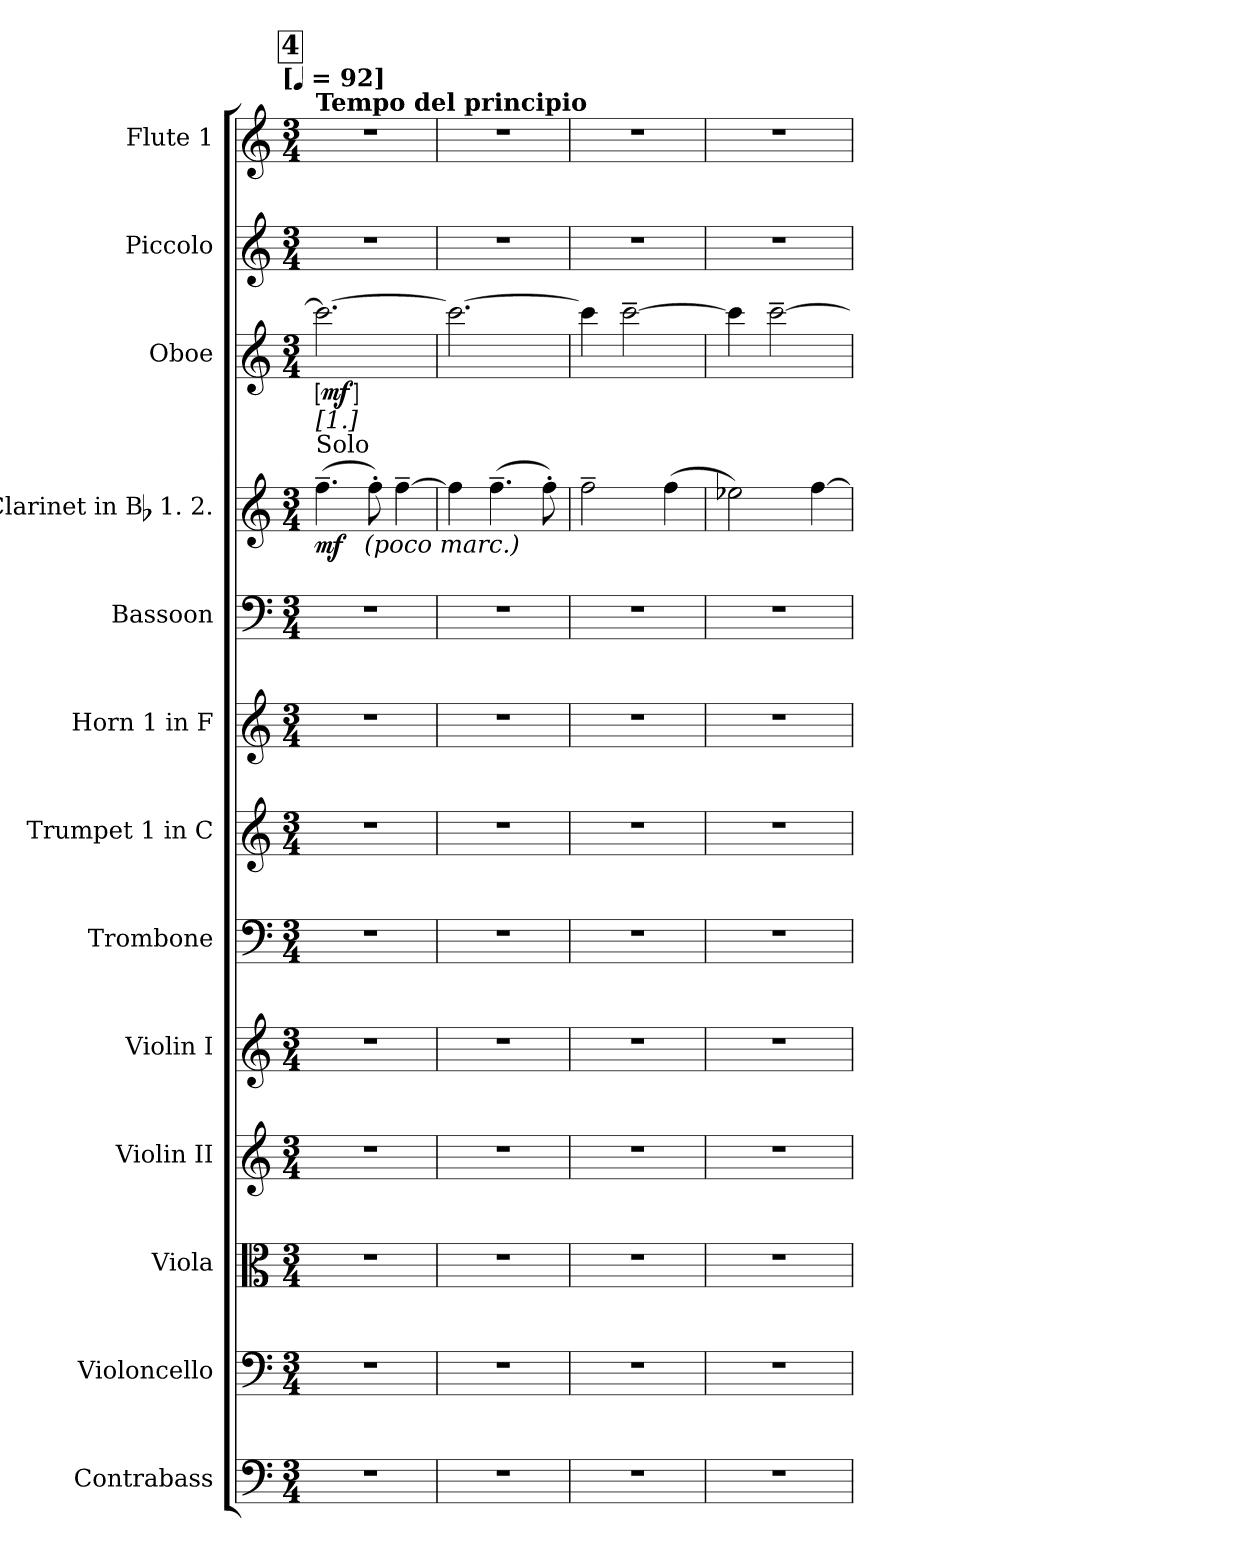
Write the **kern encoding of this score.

**kern	**kern	**kern	**kern	**kern	**kern	**kern	**kern	**kern	**kern	**dynam	**kern	**dynam	**kern	**kern
*part13	*part12	*part11	*part10	*part9	*part8	*part7	*part6	*part5	*part4	*part4	*part3	*part3	*part2	*part1
*staff13	*staff12	*staff11	*staff10	*staff9	*staff8	*staff7	*staff6	*staff5	*staff4	*staff4	*staff3	*staff3	*staff2	*staff1
*I"Contrabass	*I"Violoncello	*I"Viola	*I"Violin II	*I"Violin I	*I"Trombone	*I"Trumpet 1 in C	*I"Horn 1 in F	*I"Bassoon	*I"Clarinet in Bb 1. 2.	*	*I"Oboe	*	*I"Piccolo	*I"Flute 1
*I'Cb.	*I'Vc.	*I'Vla.	*I'Vln. II	*I'Vln. I	*I'Tbn.	*I'Tpt. 1. in C	*I'Hn. 1 in F	*I'Bsn.	*I'Cl. 1.2. in Bb	*	*I'Ob.	*	*I'Picc.	*I'Fl. 1.
*clefF4	*clefF4	*clefC3	*clefG2	*clefG2	*clefF4	*clefG2	*clefG2	*clefF4	*clefG2	*	*clefG2	*	*clefG2	*clefG2
*ITrd7c12	*	*	*	*	*	*	*ITrd4c7	*	*ITrd1c2	*	*	*	*ITrd-7c-12	*
*k[]	*k[]	*k[]	*k[]	*k[]	*k[]	*k[]	*k[b-]	*k[]	*k[b-e-]	*	*k[]	*	*k[]	*k[]
!!LO:TX:omd:t=[[quarter] = 92]
*M3/4	*M3/4	*M3/4	*M3/4	*M3/4	*M3/4	*M3/4	*M3/4	*M3/4	*M3/4	*	*M3/4	*	*M3/4	*M3/4
*MM92	*MM92	*MM92	*MM92	*MM92	*MM92	*MM92	*MM92	*MM92	*MM92	*	*MM92	*	*MM92	*MM92
!!LO:REH:place=s1:t=4
=1	=1	=1	=1	=1	=1	=1	=1	=1	=1	=1	=1	=1	=1	=1
!	!	!	!	!	!	!	!	!	!	!	!	!	!	!LO:TX:a:B:t=Tempo del principio
!	!	!	!	!	!	!	!	!	!LO:TX:a:t=Solo	!	!	!	!	!
!	!	!	!	!	!	!	!	!	!LO:TX:a:t=[1.]	!	!	!	!	!
!	!	!	!	!	!	!	!	!	!	!LO:DY:t=%s (poco marc.)	!	!LO:DY:ed=brack	!	!
4%3r	4%3r	4%3r	4%3r	4%3r	4%3r	4%3r	4%3r	4%3r	(4.ee-~	mf	2.ccc_	mf	4%3r	4%3r
.	.	.	.	.	.	.	.	.	8ee-')	.	.	.	.	.
.	.	.	.	.	.	.	.	.	[4ee-~	.	.	.	.	.
=2	=2	=2	=2	=2	=2	=2	=2	=2	=2	=2	=2	=2	=2	=2
4%3r	4%3r	4%3r	4%3r	4%3r	4%3r	4%3r	4%3r	4%3r	4ee-]	.	2.ccc_	.	4%3r	4%3r
.	.	.	.	.	.	.	.	.	(4.ee-~	.	.	.	.	.
.	.	.	.	.	.	.	.	.	8ee-')	.	.	.	.	.
=3	=3	=3	=3	=3	=3	=3	=3	=3	=3	=3	=3	=3	=3	=3
4%3r	4%3r	4%3r	4%3r	4%3r	4%3r	4%3r	4%3r	4%3r	2ee-~	.	4ccc]	.	4%3r	4%3r
.	.	.	.	.	.	.	.	.	.	.	[2ccc~	.	.	.
.	.	.	.	.	.	.	.	.	(4ee-	.	.	.	.	.
=4	=4	=4	=4	=4	=4	=4	=4	=4	=4	=4	=4	=4	=4	=4
4%3r	4%3r	4%3r	4%3r	4%3r	4%3r	4%3r	4%3r	4%3r	2dd-X)	.	4ccc]	.	4%3r	4%3r
.	.	.	.	.	.	.	.	.	.	.	[2ccc~	.	.	.
.	.	.	.	.	.	.	.	.	[4ee-	.	.	.	.	.
=	=	=	=	=	=	=	=	=	=	=	=	=	=	=
*-	*-	*-	*-	*-	*-	*-	*-	*-	*-	*-	*-	*-	*-	*-
